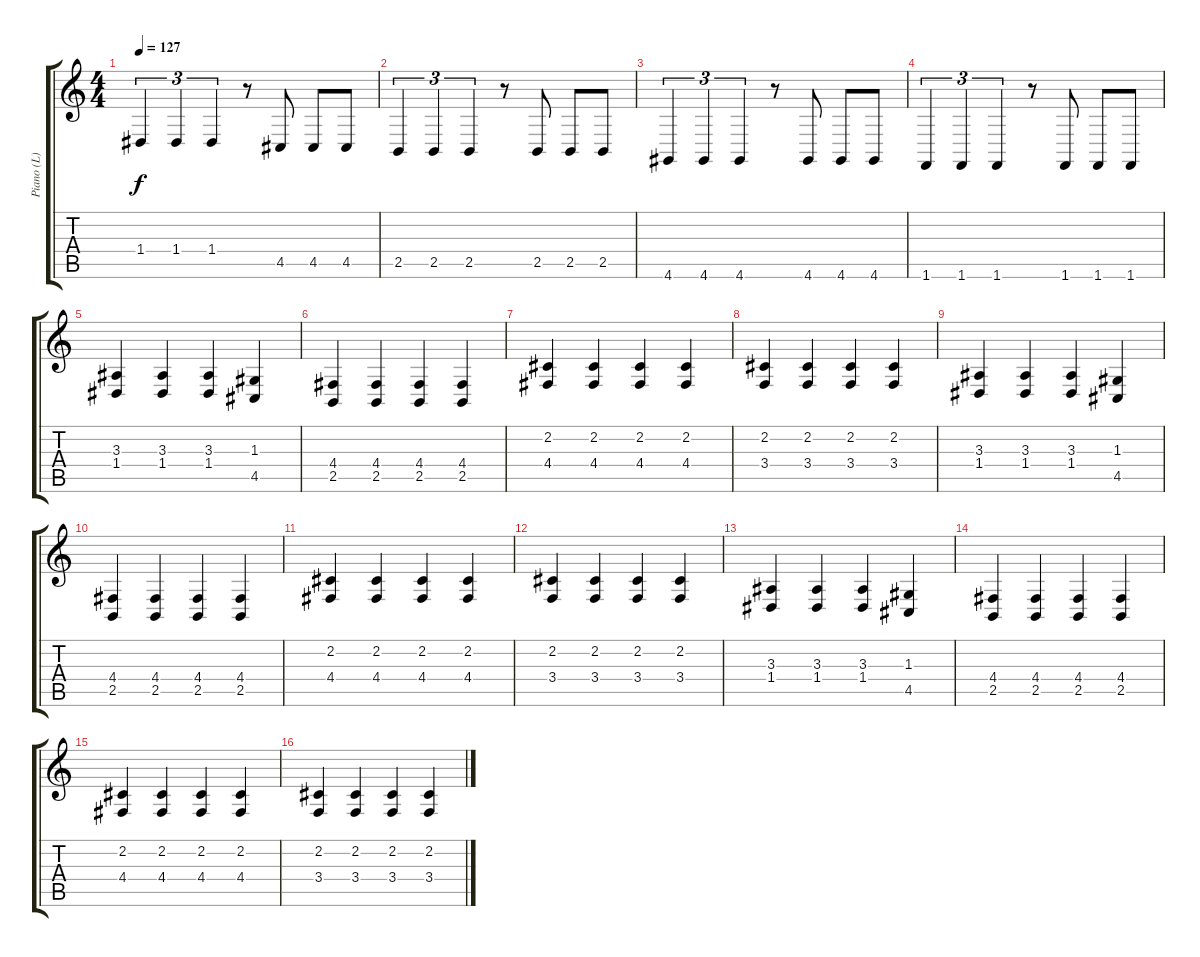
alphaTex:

\track ("Piano (L)" "Piano (L)") {instrument acousticgrandpiano}
\staff {score tabs}
\tuning (E4 B3 G3 D3 A2 E2) {hide}
\ts (4 4)
\tempo 127
\clef g2
\ks c
1.4.4{tu (3 2) dy f} 1.4.4{tu (3 2)} 1.4.4{tu (3 2)} r.8 4.5.8 4.5.8 4.5.8 |
2.5.4{tu (3 2)} 2.5.4{tu (3 2)} 2.5.4{tu (3 2)} r.8 2.5.8 2.5.8 2.5.8 |
4.6.4{tu (3 2)} 4.6.4{tu (3 2)} 4.6.4{tu (3 2)} r.8 4.6.8 4.6.8 4.6.8 |
1.6.4{tu (3 2)} 1.6.4{tu (3 2)} 1.6.4{tu (3 2)} r.8 1.6.8 1.6.8 1.6.8 |
(3.3 1.4).4 (3.3 1.4).4 (3.3 1.4).4 (1.3 4.5).4 |
(4.4 2.5).4 (4.4 2.5).4 (4.4 2.5).4 (4.4 2.5).4 |
(2.2 4.4).4 (2.2 4.4).4 (2.2 4.4).4 (2.2 4.4).4 |
(2.2 3.4).4 (2.2 3.4).4 (2.2 3.4).4 (2.2 3.4).4 |
(3.3 1.4).4 (3.3 1.4).4 (3.3 1.4).4 (1.3 4.5).4 |
(4.4 2.5).4 (4.4 2.5).4 (4.4 2.5).4 (4.4 2.5).4 |
(2.2 4.4).4 (2.2 4.4).4 (2.2 4.4).4 (2.2 4.4).4 |
(2.2 3.4).4 (2.2 3.4).4 (2.2 3.4).4 (2.2 3.4).4 |
(3.3 1.4).4 (3.3 1.4).4 (3.3 1.4).4 (1.3 4.5).4 |
(4.4 2.5).4 (4.4 2.5).4 (4.4 2.5).4 (4.4 2.5).4 |
(2.2 4.4).4 (2.2 4.4).4 (2.2 4.4).4 (2.2 4.4).4 |
(2.2 3.4).4 (2.2 3.4).4 (2.2 3.4).4 (2.2 3.4).4
